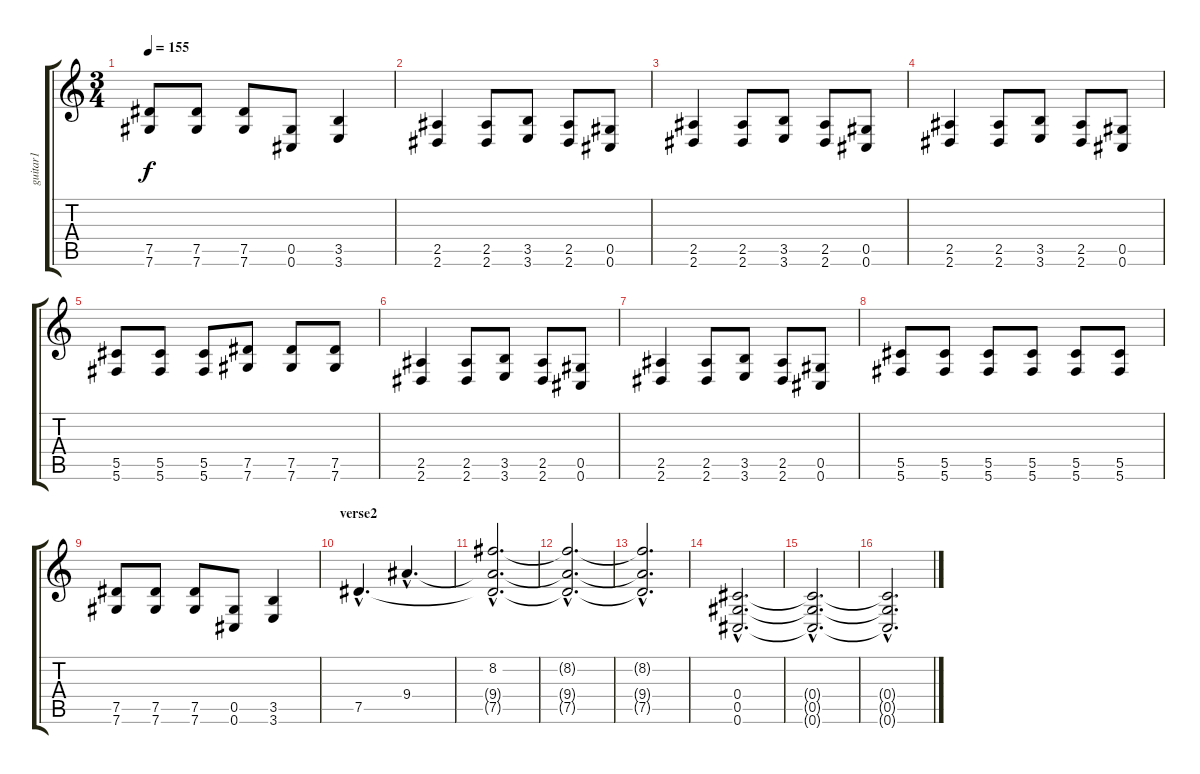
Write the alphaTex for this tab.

\track ("guitar1" "guitar1") {instrument distortionguitar}
\staff {score tabs}
\tuning (Eb4 Bb3 Gb3 Db3 Ab2 Db2) {hide}
\ts (3 4)
\tempo 155
\clef g2
\ks c
(7.5 7.6).8{dy f} (7.5 7.6).8 (7.5 7.6).8 (0.5 0.6).8 (3.5 3.6).4 |
(2.5 2.6).4 (2.5 2.6).8 (3.5 3.6).8 (2.5 2.6).8 (0.5 0.6).8 |
(2.5 2.6).4 (2.5 2.6).8 (3.5 3.6).8 (2.5 2.6).8 (0.5 0.6).8 |
(2.5 2.6).4 (2.5 2.6).8 (3.5 3.6).8 (2.5 2.6).8 (0.5 0.6).8 |
(5.5 5.6).8 (5.5 5.6).8 (5.5 5.6).8 (7.5 7.6).8 (7.5 7.6).8 (7.5 7.6).8 |
(2.5 2.6).4 (2.5 2.6).8 (3.5 3.6).8 (2.5 2.6).8 (0.5 0.6).8 |
(2.5 2.6).4 (2.5 2.6).8 (3.5 3.6).8 (2.5 2.6).8 (0.5 0.6).8 |
(5.5 5.6).8 (5.5 5.6).8 (5.5 5.6).8 (5.5 5.6).8 (5.5 5.6).8 (5.5 5.6).8 |
(7.5 7.6).8 (7.5 7.6).8 (7.5 7.6).8 (0.5 0.6).8 (3.5 3.6).4 |
\section ("" "verse2")
7.5{hac}.4{d} 9.4{hac}.4{d} |
(8.2{hac} 9.4{hac t} 7.5{hac t}).2{d} |
(8.2{hac t} 9.4{hac t} 7.5{hac t}).2{d} |
(8.2{hac t} 9.4{hac t} 7.5{hac t}).2{d} |
(0.4{hac} 0.5{hac} 0.6{hac}).2{d} |
(0.4{hac t} 0.5{hac t} 0.6{hac t}).2{d} |
(0.4{hac t} 0.5{hac t} 0.6{hac t}).2{d}
